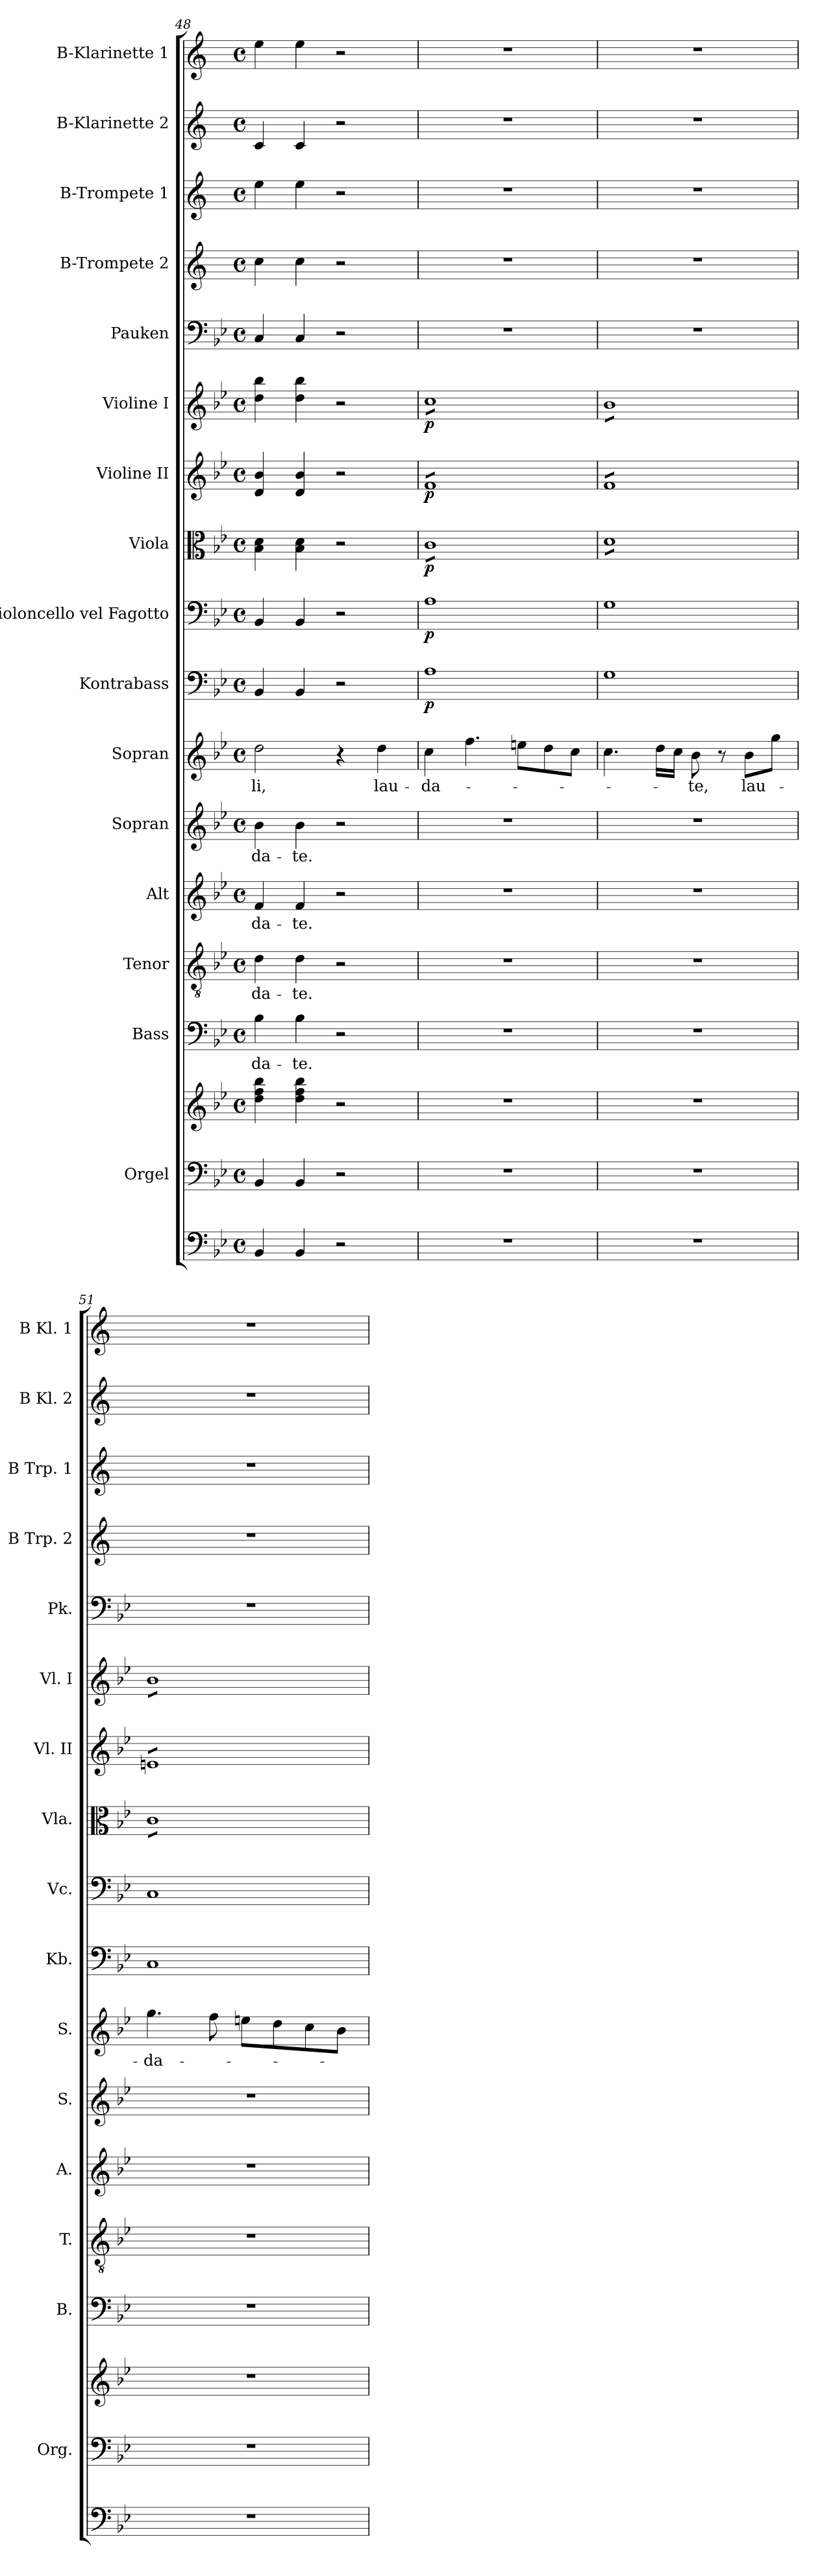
**kern	**kern	**kern	**kern	**text	**kern	**text	**kern	**text	**kern	**text	**kern	**text	**kern	**dynam	**kern	**dynam	**kern	**dynam	**kern	**dynam	**kern	**dynam	**kern	**kern	**kern	**kern	**kern
*part17	*part16	*part16	*part15	*part15	*part14	*part14	*part13	*part13	*part12	*part12	*part11	*part11	*part10	*part10	*part9	*part9	*part8	*part8	*part7	*part7	*part6	*part6	*part5	*part4	*part3	*part2	*part1
*staff18	*staff17	*staff16	*staff15	*staff15	*staff14	*staff14	*staff13	*staff13	*staff12	*staff12	*staff11	*staff11	*staff10	*staff10	*staff9	*staff9	*staff8	*staff8	*staff7	*staff7	*staff6	*staff6	*staff5	*staff4	*staff3	*staff2	*staff1
*	*I"Orgel	*	*I"Bass	*	*I"Tenor	*	*I"Alt	*	*I"Sopran	*	*I"Sopran	*	*I"Kontrabass	*	*I"Violoncello vel Fagotto	*	*I"Viola	*	*I"Violine II	*	*I"Violine I	*	*I"Pauken	*I"B-Trompete 2	*I"B-Trompete 1	*I"B-Klarinette 2	*I"B-Klarinette 1
*	*I'Org.	*	*I'B.	*	*I'T.	*	*I'A.	*	*I'S.	*	*I'S.	*	*I'Kb.	*	*I'Vc.	*	*I'Vla.	*	*I'Vl. II	*	*I'Vl. I	*	*I'Pk.	*I'B Trp. 2	*I'B Trp. 1	*I'B Kl. 2	*I'B Kl. 1
*clefF4	*clefF4	*clefG2	*clefF4	*	*clefGv2	*	*clefG2	*	*clefG2	*	*clefG2	*	*clefF4	*	*clefF4	*	*clefC3	*	*clefG2	*	*clefG2	*	*clefF4	*clefG2	*clefG2	*clefG2	*clefG2
*	*	*	*	*	*	*	*	*	*	*	*	*	*ITrd7c12	*	*	*	*	*	*	*	*	*	*	*ITrd1c2	*ITrd1c2	*ITrd1c2	*ITrd1c2
*k[b-e-]	*k[b-e-]	*k[b-e-]	*k[b-e-]	*	*k[b-e-]	*	*k[b-e-]	*	*k[b-e-]	*	*k[b-e-]	*	*k[b-e-]	*	*k[b-e-]	*	*k[b-e-]	*	*k[b-e-]	*	*k[b-e-]	*	*k[b-e-]	*k[b-e-]	*k[b-e-]	*k[b-e-]	*k[b-e-]
*B-:	*B-:	*B-:	*B-:	*	*B-:	*	*B-:	*	*B-:	*	*B-:	*	*B-:	*	*B-:	*	*B-:	*	*B-:	*	*B-:	*	*B-:	*B-:	*B-:	*B-:	*B-:
*M4/4	*M4/4	*M4/4	*M4/4	*	*M4/4	*	*M4/4	*	*M4/4	*	*M4/4	*	*M4/4	*	*M4/4	*	*M4/4	*	*M4/4	*	*M4/4	*	*M4/4	*M4/4	*M4/4	*M4/4	*M4/4
*met(c)	*met(c)	*met(c)	*met(c)	*	*met(c)	*	*met(c)	*	*met(c)	*	*met(c)	*	*met(c)	*	*met(c)	*	*met(c)	*	*met(c)	*	*met(c)	*	*met(c)	*met(c)	*met(c)	*met(c)	*met(c)
=48	=48	=48	=48	=48	=48	=48	=48	=48	=48	=48	=48	=48	=48	=48	=48	=48	=48	=48	=48	=48	=48	=48	=48	=48	=48	=48	=48
!	!	!	!	!LO:LY:b	!	!LO:LY:b	!	!LO:LY:b	!	!LO:LY:b	!	!LO:LY:b	!	!	!	!	!	!	!	!	!	!	!	!	!	!	!
4BB-/	4BB-/	4dd\ 4ff\ 4bb-\	4B-\	-da-	4d\	-da-	4f/	-da-	4b-\	-da-	2dd\	-li,	4BBB-/	.	4BB-/	.	4B-\ 4d\	.	4d/ 4b-/	.	4dd\ 4bb-\	.	4C/	4b-\	4dd\	4B-/	4dd\
!	!	!	!	!LO:LY:b	!	!LO:LY:b	!	!LO:LY:b	!	!LO:LY:b	!	!	!	!	!	!	!	!	!	!	!	!	!	!	!	!	!
4BB-/	4BB-/	4dd\ 4ff\ 4bb-\	4B-\	-te.	4d\	-te.	4f/	-te.	4b-\	-te.	.	.	4BBB-/	.	4BB-/	.	4B-\ 4d\	.	4d/ 4b-/	.	4dd\ 4bb-\	.	4C/	4b-\	4dd\	4B-/	4dd\
2r	2r	2r	2r	.	2r	.	2r	.	2r	.	4r	.	2r	.	2r	.	2r	.	2r	.	2r	.	2r	2r	2r	2r	2r
!	!	!	!	!	!	!	!	!	!	!	!	!LO:LY:b	!	!	!	!	!	!	!	!	!	!	!	!	!	!	!
.	.	.	.	.	.	.	.	.	.	.	4dd\	lau-	.	.	.	.	.	.	.	.	.	.	.	.	.	.	.
=49	=49	=49	=49	=49	=49	=49	=49	=49	=49	=49	=49	=49	=49	=49	=49	=49	=49	=49	=49	=49	=49	=49	=49	=49	=49	=49	=49
!	!	!	!	!	!	!	!	!	!	!	!	!LO:LY:b	!	!LO:DY:b	!	!LO:DY:b	!	!LO:DY:b	!	!LO:DY:b	!	!LO:DY:b	!	!	!	!	!
*	*	*	*	*	*	*	*	*	*	*	*	*	*	*	*	*	*tremolo	*	*	*	*	*	*	*	*	*	*
*	*	*	*	*	*	*	*	*	*	*	*	*	*	*	*	*	*	*	*tremolo	*	*	*	*	*	*	*	*
*	*	*	*	*	*	*	*	*	*	*	*	*	*	*	*	*	*	*	*	*	*tremolo	*	*	*	*	*	*
1r	1r	1r	1r	.	1r	.	1r	.	1r	.	4cc\	-da-	1AA	p	1A	p	8cL	p	8fL	p	8ccL	p	1r	1r	1r	1r	1r
.	.	.	.	.	.	.	.	.	.	.	.	.	.	.	.	.	8c	.	8f	.	8cc	.	.	.	.	.	.
.	.	.	.	.	.	.	.	.	.	.	4.ff\	.	.	.	.	.	8c	.	8f	.	8cc	.	.	.	.	.	.
.	.	.	.	.	.	.	.	.	.	.	.	.	.	.	.	.	8c	.	8f	.	8cc	.	.	.	.	.	.
.	.	.	.	.	.	.	.	.	.	.	.	.	.	.	.	.	8c	.	8f	.	8cc	.	.	.	.	.	.
.	.	.	.	.	.	.	.	.	.	.	8een\L	.	.	.	.	.	8c	.	8f	.	8cc	.	.	.	.	.	.
.	.	.	.	.	.	.	.	.	.	.	8dd\	.	.	.	.	.	8c	.	8f	.	8cc	.	.	.	.	.	.
.	.	.	.	.	.	.	.	.	.	.	8cc\J	.	.	.	.	.	8cJ	.	8fJ	.	8ccJ	.	.	.	.	.	.
!!LO:PB:g=z
=50	=50	=50	=50	=50	=50	=50	=50	=50	=50	=50	=50	=50	=50	=50	=50	=50	=50	=50	=50	=50	=50	=50	=50	=50	=50	=50	=50
1r	1r	1r	1r	.	1r	.	1r	.	1r	.	4.cc\	.	1GG	.	1G	.	8dL	.	8fL	.	8b-L	.	1r	1r	1r	1r	1r
.	.	.	.	.	.	.	.	.	.	.	.	.	.	.	.	.	8d	.	8f	.	8b-	.	.	.	.	.	.
.	.	.	.	.	.	.	.	.	.	.	.	.	.	.	.	.	8d	.	8f	.	8b-	.	.	.	.	.	.
.	.	.	.	.	.	.	.	.	.	.	16dd\LL	.	.	.	.	.	8d	.	8f	.	8b-	.	.	.	.	.	.
.	.	.	.	.	.	.	.	.	.	.	16cc\JJ	.	.	.	.	.	.	.	.	.	.	.	.	.	.	.	.
!	!	!	!	!	!	!	!	!	!	!	!	!LO:LY:b	!	!	!	!	!	!	!	!	!	!	!	!	!	!	!
.	.	.	.	.	.	.	.	.	.	.	8b-\	-te,	.	.	.	.	8d	.	8f	.	8b-	.	.	.	.	.	.
.	.	.	.	.	.	.	.	.	.	.	8r	.	.	.	.	.	8d	.	8f	.	8b-	.	.	.	.	.	.
!	!	!	!	!	!	!	!	!	!	!	!	!LO:LY:b	!	!	!	!	!	!	!	!	!	!	!	!	!	!	!
.	.	.	.	.	.	.	.	.	.	.	8b-\L	lau-	.	.	.	.	8d	.	8f	.	8b-	.	.	.	.	.	.
.	.	.	.	.	.	.	.	.	.	.	8gg\J	.	.	.	.	.	8dJ	.	8fJ	.	8b-J	.	.	.	.	.	.
=51	=51	=51	=51	=51	=51	=51	=51	=51	=51	=51	=51	=51	=51	=51	=51	=51	=51	=51	=51	=51	=51	=51	=51	=51	=51	=51	=51
!	!	!	!	!	!	!	!	!	!	!	!	!LO:LY:b	!	!	!	!	!	!	!	!	!	!	!	!	!	!	!
1r	1r	1r	1r	.	1r	.	1r	.	1r	.	4.gg\	-da-	1CC	.	1C	.	8cL	.	8enL	.	8b-L	.	1r	1r	1r	1r	1r
.	.	.	.	.	.	.	.	.	.	.	.	.	.	.	.	.	8c	.	8en	.	8b-	.	.	.	.	.	.
.	.	.	.	.	.	.	.	.	.	.	.	.	.	.	.	.	8c	.	8en	.	8b-	.	.	.	.	.	.
.	.	.	.	.	.	.	.	.	.	.	8ff\	.	.	.	.	.	8c	.	8en	.	8b-	.	.	.	.	.	.
.	.	.	.	.	.	.	.	.	.	.	8een\L	.	.	.	.	.	8c	.	8en	.	8b-	.	.	.	.	.	.
.	.	.	.	.	.	.	.	.	.	.	8dd\	.	.	.	.	.	8c	.	8en	.	8b-	.	.	.	.	.	.
.	.	.	.	.	.	.	.	.	.	.	8cc\	.	.	.	.	.	8c	.	8en	.	8b-	.	.	.	.	.	.
.	.	.	.	.	.	.	.	.	.	.	8b-\J	.	.	.	.	.	8cJ	.	8enJ	.	8b-J	.	.	.	.	.	.
*	*	*	*	*	*	*	*	*	*	*	*	*	*	*	*	*	*	*	*	*	*Xtremolo	*	*	*	*	*	*
*	*	*	*	*	*	*	*	*	*	*	*	*	*	*	*	*	*	*	*Xtremolo	*	*	*	*	*	*	*	*
*	*	*	*	*	*	*	*	*	*	*	*	*	*	*	*	*	*Xtremolo	*	*	*	*	*	*	*	*	*	*
=	=	=	=	=	=	=	=	=	=	=	=	=	=	=	=	=	=	=	=	=	=	=	=	=	=	=	=
*-	*-	*-	*-	*-	*-	*-	*-	*-	*-	*-	*-	*-	*-	*-	*-	*-	*-	*-	*-	*-	*-	*-	*-	*-	*-	*-	*-
